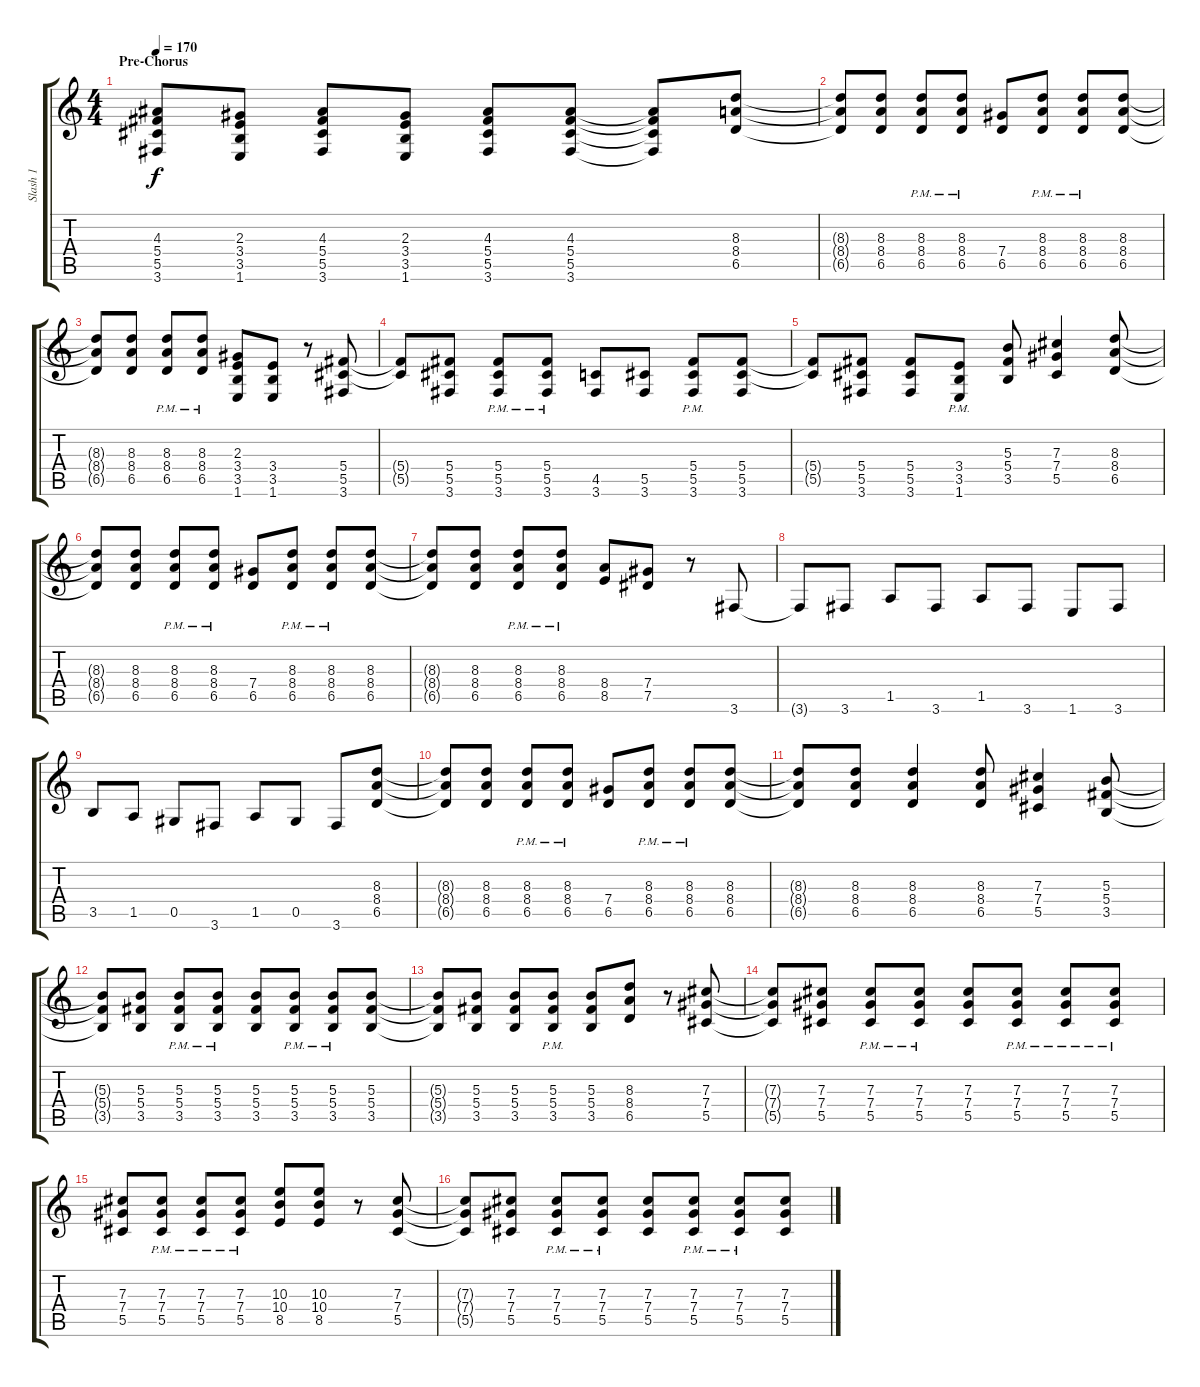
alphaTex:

\track ("Slash 1" "Slash 1") {instrument distortionguitar}
\staff {score tabs}
\tuning (Eb4 Bb3 Gb3 Db3 Ab2 Eb2) {hide}
\ts (4 4)
\section ("" "Pre-Chorus")
\tempo 170
\clef g2
\ks c
(4.3 5.4 5.5 3.6).8{dy f} (2.3 3.4 3.5 1.6).8 (4.3 5.4 5.5 3.6).8 (2.3 3.4 3.5 1.6).8 (4.3 5.4 5.5 3.6).8 (4.3 5.4 5.5 3.6).8 (4.3{t} 5.4{t} 5.5{t} 3.6{t}).8 (8.3 8.4 6.5).8 |
(8.3{t} 8.4{t} 6.5{t}).8 (8.3 8.4 6.5).8 (8.3{pm} 8.4{pm} 6.5{pm}).8 (8.3{pm} 8.4{pm} 6.5{pm}).8 (7.4 6.5).8 (8.3{pm} 8.4{pm} 6.5{pm}).8 (8.3{pm} 8.4{pm} 6.5{pm}).8 (8.3 8.4 6.5).8 |
(8.3{t} 8.4{t} 6.5{t}).8 (8.3 8.4 6.5).8 (8.3{pm} 8.4{pm} 6.5{pm}).8 (8.3{pm} 8.4{pm} 6.5{pm}).8 (2.3 3.4 3.5 1.6).8 (3.4 3.5 1.6).8 r.8 (5.4 5.5 3.6).8 |
(5.4{t} 5.5{t}).8 (5.4 5.5 3.6).8 (5.4{pm} 5.5{pm} 3.6{pm}).8 (5.4{pm} 5.5{pm} 3.6{pm}).8 (4.5 3.6).8 (5.5 3.6).8 (5.4{pm} 5.5{pm} 3.6{pm}).8 (5.4 5.5 3.6).8 |
(5.4{t} 5.5{t}).8 (5.4 5.5 3.6).8 (5.4 5.5 3.6).8 (3.4{pm} 3.5{pm} 1.6{pm}).8 (5.3 5.4 3.5).8 (7.3 7.4 5.5).4 (8.3 8.4 6.5).8 |
(8.3{t} 8.4{t} 6.5{t}).8 (8.3 8.4 6.5).8 (8.3{pm} 8.4{pm} 6.5{pm}).8 (8.3{pm} 8.4{pm} 6.5{pm}).8 (7.4 6.5).8 (8.3{pm} 8.4{pm} 6.5{pm}).8 (8.3{pm} 8.4{pm} 6.5{pm}).8 (8.3 8.4 6.5).8 |
(8.3{t} 8.4{t} 6.5{t}).8 (8.3 8.4 6.5).8 (8.3{pm} 8.4{pm} 6.5{pm}).8 (8.3{pm} 8.4{pm} 6.5{pm}).8 (8.4 8.5).8 (7.4 7.5).8 r.8 3.6.8 |
3.6{t}.8 3.6.8 1.5.8 3.6.8 1.5.8 3.6.8 1.6.8 3.6.8 |
3.5.8 1.5.8 0.5.8 3.6.8 1.5.8 0.5.8 3.6.8 (8.3 8.4 6.5).8 |
(8.3{t} 8.4{t} 6.5{t}).8 (8.3 8.4 6.5).8 (8.3{pm} 8.4{pm} 6.5{pm}).8 (8.3{pm} 8.4{pm} 6.5{pm}).8 (7.4 6.5).8 (8.3{pm} 8.4{pm} 6.5{pm}).8 (8.3{pm} 8.4{pm} 6.5{pm}).8 (8.3 8.4 6.5).8 |
(8.3{t} 8.4{t} 6.5{t}).8 (8.3 8.4 6.5).8 (8.3 8.4 6.5).4 (8.3 8.4 6.5).8 (7.3 7.4 5.5).4 (5.3 5.4 3.5).8 |
(5.3{t} 5.4{t} 3.5{t}).8 (5.3 5.4 3.5).8 (5.3{pm} 5.4{pm} 3.5{pm}).8 (5.3{pm} 5.4{pm} 3.5{pm}).8 (5.3 5.4 3.5).8 (5.3{pm} 5.4{pm} 3.5{pm}).8 (5.3{pm} 5.4{pm} 3.5{pm}).8 (5.3 5.4 3.5).8 |
(5.3{t} 5.4{t} 3.5{t}).8 (5.3 5.4 3.5).8 (5.3 5.4 3.5).8 (5.3{pm} 5.4{pm} 3.5{pm}).8 (5.3 5.4 3.5).8 (8.3 8.4 6.5).8 r.8 (7.3 7.4 5.5).8 |
(7.3{t} 7.4{t} 5.5{t}).8 (7.3 7.4 5.5).8 (7.3{pm} 7.4{pm} 5.5{pm}).8 (7.3{pm} 7.4{pm} 5.5{pm}).8 (7.3 7.4 5.5).8 (7.3{pm} 7.4{pm} 5.5{pm}).8 (7.3{pm} 7.4{pm} 5.5{pm}).8 (7.3{pm} 7.4{pm} 5.5{pm}).8 |
(7.3 7.4 5.5).8 (7.3{pm} 7.4{pm} 5.5{pm}).8 (7.3{pm} 7.4{pm} 5.5{pm}).8 (7.3{pm} 7.4{pm} 5.5{pm}).8 (10.3 10.4 8.5).8 (10.3 10.4 8.5).8 r.8 (7.3 7.4 5.5).8 |
(7.3{t} 7.4{t} 5.5{t}).8 (7.3 7.4 5.5).8 (7.3{pm} 7.4{pm} 5.5{pm}).8 (7.3{pm} 7.4{pm} 5.5{pm}).8 (7.3 7.4 5.5).8 (7.3{pm} 7.4{pm} 5.5{pm}).8 (7.3{pm} 7.4{pm} 5.5{pm}).8 (7.3 7.4 5.5).8
